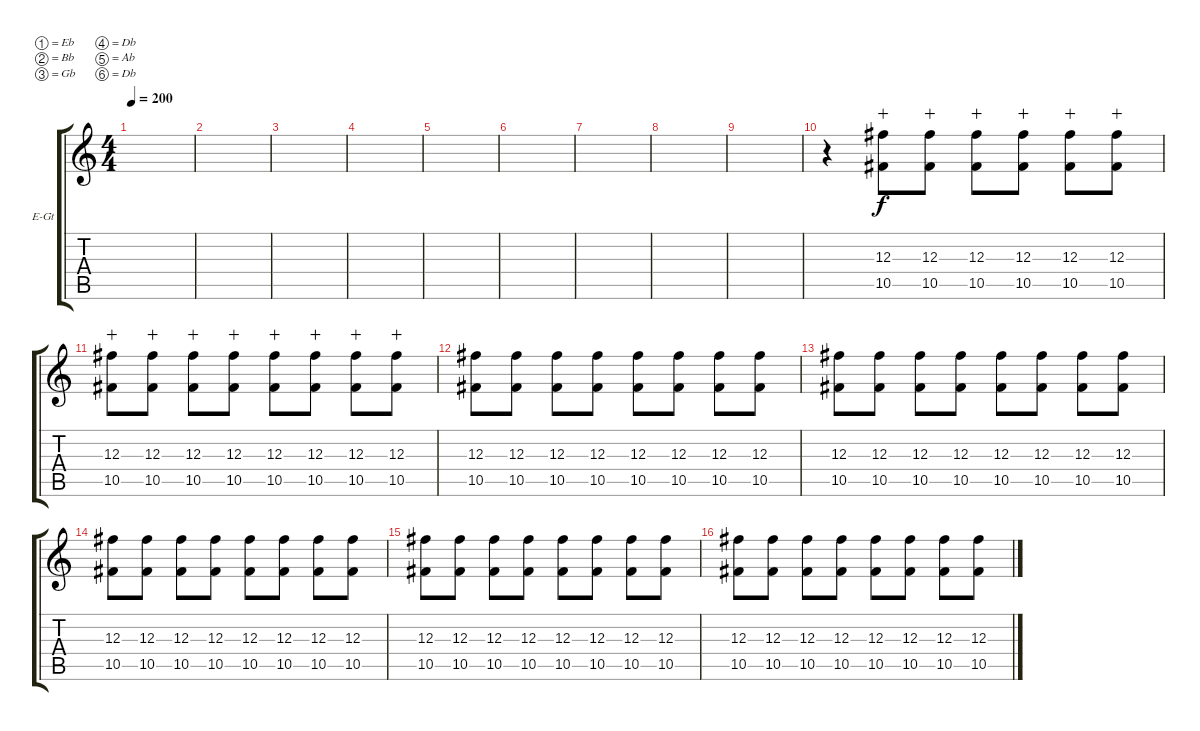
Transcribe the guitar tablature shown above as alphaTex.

\defaultSystemsLayout 4
\bracketExtendMode groupsimilarinstruments
\firstSystemTrackNameOrientation horizontal
\otherSystemsTrackNameOrientation horizontal
\track ("Secret Guitar" "E-Gt") {instrument electricguitarclean}
\staff {score tabs}
\tuning (Eb4 Bb3 Gb3 Db3 Ab2 Db2)
\ts (4 4)
\tempo 200
\clef g2
\ks c
|
|
|
|
|
|
|
|
|
r.4 (10.5 12.3).8{wahc} (10.5 12.3).8{wahc} (10.5 12.3).8{wahc} (10.5 12.3).8{wahc} (10.5 12.3).8{wahc} (10.5 12.3).8{wahc} |
(10.5 12.3).8{wahc} (10.5 12.3).8{wahc} (10.5 12.3).8{wahc} (10.5 12.3).8{wahc} (10.5 12.3).8{wahc} (10.5 12.3).8{wahc} (10.5 12.3).8{wahc} (10.5 12.3).8{wahc} |
(10.5 12.3).8 (10.5 12.3).8 (10.5 12.3).8 (10.5 12.3).8 (10.5 12.3).8 (10.5 12.3).8 (10.5 12.3).8 (10.5 12.3).8 |
(10.5 12.3).8 (10.5 12.3).8 (10.5 12.3).8 (10.5 12.3).8 (10.5 12.3).8 (10.5 12.3).8 (10.5 12.3).8 (10.5 12.3).8 |
(10.5 12.3).8 (10.5 12.3).8 (10.5 12.3).8 (10.5 12.3).8 (10.5 12.3).8 (10.5 12.3).8 (10.5 12.3).8 (10.5 12.3).8 |
(10.5 12.3).8 (10.5 12.3).8 (10.5 12.3).8 (10.5 12.3).8 (10.5 12.3).8 (10.5 12.3).8 (10.5 12.3).8 (10.5 12.3).8 |
(10.5 12.3).8 (10.5 12.3).8 (10.5 12.3).8 (10.5 12.3).8 (10.5 12.3).8 (10.5 12.3).8 (10.5 12.3).8 (10.5 12.3).8
